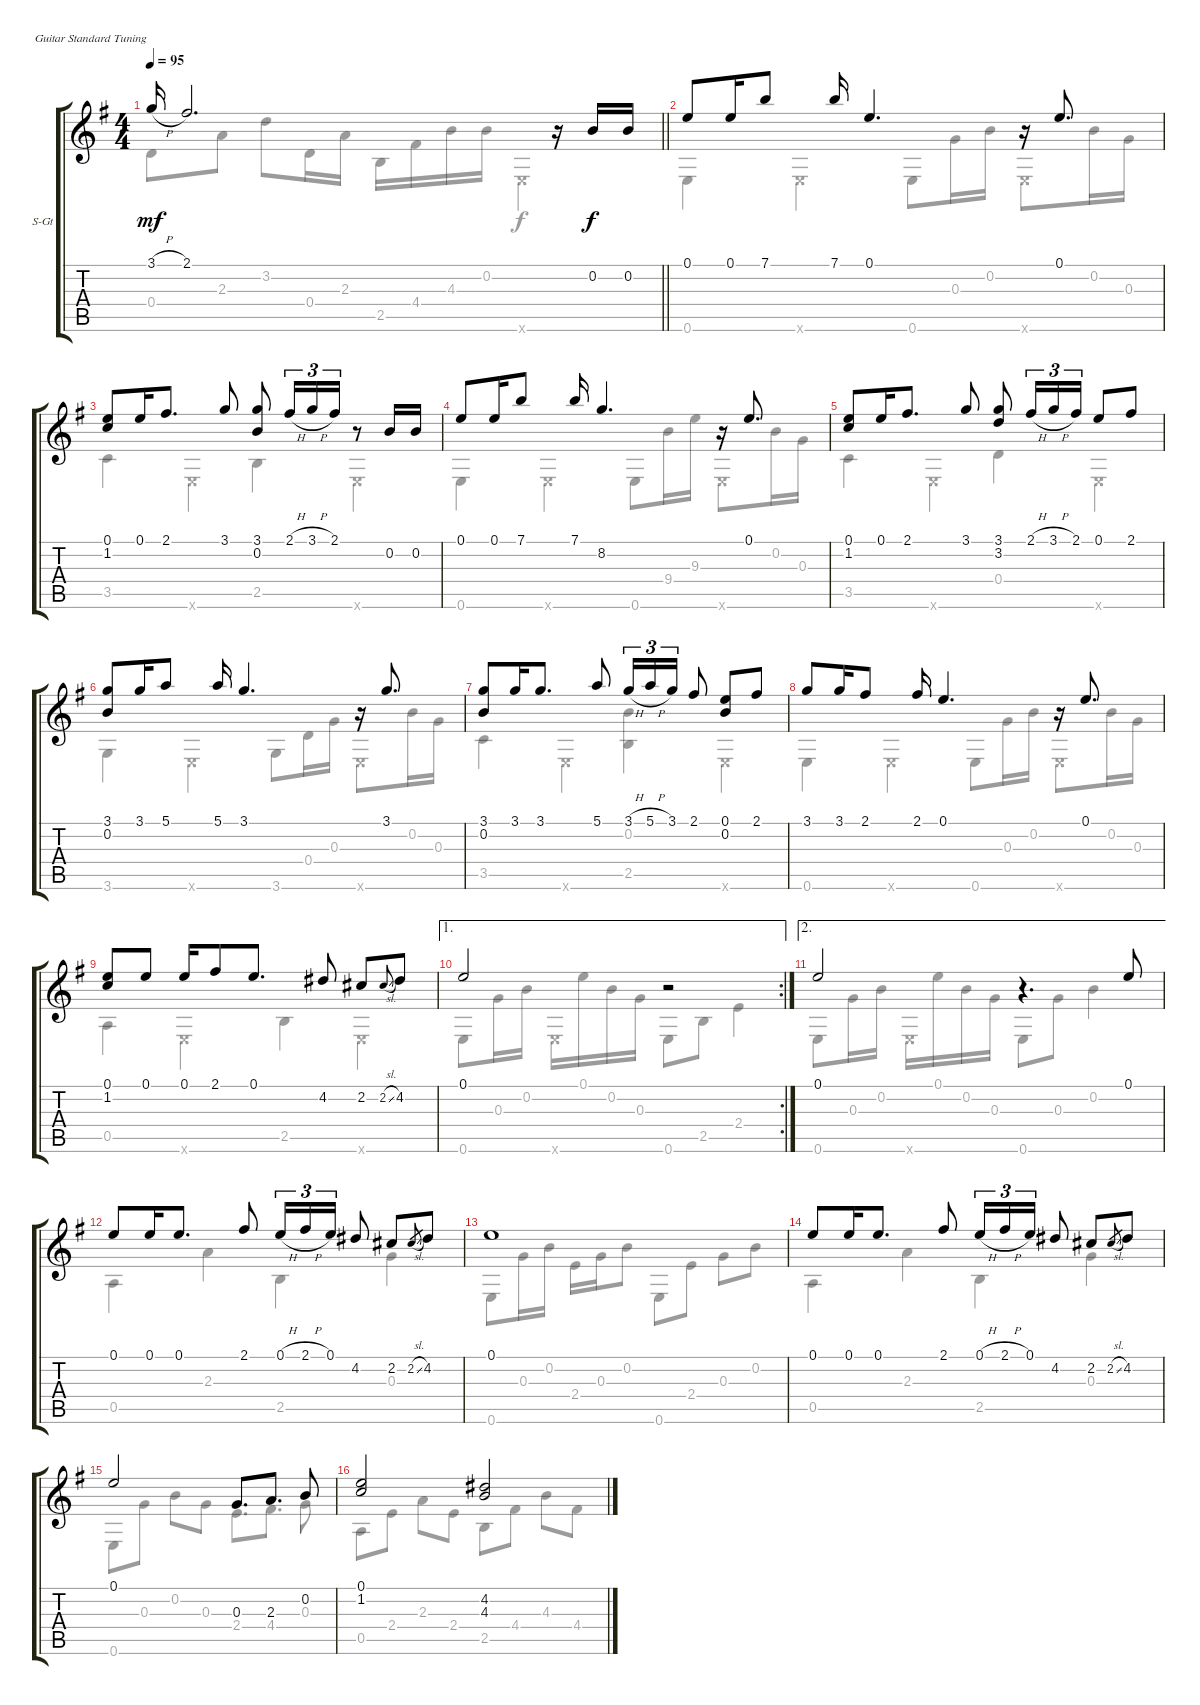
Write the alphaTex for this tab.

\defaultSystemsLayout 4
\bracketExtendMode groupsimilarinstruments
\firstSystemTrackNameOrientation horizontal
\otherSystemsTrackNameOrientation horizontal
\track ("Steel Guitar" "S-Gt") {instrument acousticguitarsteel}
\staff {score tabs}
\tuning (E4 B3 G3 D3 A2 E2)
\voice
\ts (4 4)
\tempo 95
\clef g2
\barLineRight lightlight
\ks g
3.1{h}.16{dy mf} 2.1.2{d} r.16 0.2.16{dy f} 0.2.16 |
0.1.8 0.1.16 7.1.8 7.1.16 0.1.4{d} r.16 0.1.8{d} |
\scale
0.583462 (0.1 1.2).8 0.1.16 2.1.8{d} 3.1.8 (3.1 0.2).8 2.1{h}.16{tu (3 2)} 3.1{h}.16{tu (3 2)} 2.1.16{tu (3 2)} r.8 0.2.16 0.2.16 |
\scale
0.416538 0.1.8 0.1.16 7.1.8 7.1.16 8.2.4{d} r.16 0.1.8{d} |
\scale
0.581165 (0.1 1.2).8 0.1.16 2.1.8{d} 3.1.8 (3.1 3.2).8 2.1{h}.16{tu (3 2)} 3.1{h}.16{tu (3 2)} 2.1.16{tu (3 2)} 0.1.8 2.1.8 |
\scale
0.418811 (3.1 0.2).8 3.1.16 5.1.8 5.1.16 3.1.4{d} r.16 3.1.8{d} |
\scale
0.579737 (3.1 0.2).8 3.1.16 3.1.8{d} 5.1.8 3.1{h}.16{tu (3 2)} 5.1{h}.16{tu (3 2)} 3.1.16{tu (3 2)} 2.1.8 (0.1 0.2).8 2.1.8 |
\scale
0.420236 3.1.8 3.1.16 2.1.8 2.1.16 0.1.4{d} r.16 0.1.8{d} |
(0.1 1.2).8 0.1.8 0.1.16 2.1.8 0.1.8{d} 4.2.8 2.2.8 2.2{sl}.8{gr onbeat} 4.2.8 |
\ae 1
\rc 2
0.1.2 r.2 |
\ae 2
\scale
0.356997 0.1.2 r.4{d} 0.1.8 |
\scale
0.642984 0.1.8 0.1.16 0.1.8{d} 2.1.8 0.1{h}.16{tu (3 2)} 2.1{h}.16{tu (3 2)} 0.1.16{tu (3 2)} 4.2.8 2.2.8 2.2{sl}.8{gr} 4.2.8 |
\scale
0.341289 0.1.1 |
\scale
0.658667 0.1.8 0.1.16 0.1.8{d} 2.1.8 0.1{h}.16{tu (3 2)} 2.1{h}.16{tu (3 2)} 0.1.16{tu (3 2)} 4.2.8 2.2.8 2.2{sl}.8{gr} 4.2.8 |
0.1.2 0.3.8{d} 2.3.8{d} 0.2.8 |
(0.1 1.2).2 (4.2 4.3).2
\voice
\clef g2
\ottava regular
\simile none
\barLineRight lightlight
\ks g
0.4.8{dy mf} 2.3.8 3.2.8 0.4.16 2.3.16 2.5.16 4.4.16 4.3.16 0.2.16 0.6{x}.4{dy f} |
0.6.4 0.6{x}.4 0.6.8 0.3.16 0.2.16 0.6{x}.8 0.2.16 0.3.16 |
\scale
0.583462 3.5.4 0.6{x}.4 2.5.4 0.6{x}.4 |
\scale
0.416538 0.6.4 0.6{x}.4 0.6.8 9.4.16 9.3.16 0.6{x}.8 0.2.16 0.3.16 |
\scale
0.581165 3.5.4 0.6{x}.4 0.4.4 0.6{x}.4 |
\scale
0.418811 3.6.4 0.6{x}.4 3.6.8 0.4.16 0.3.16 0.6{x}.8 0.2.16 0.3.16 |
\scale
0.579737 3.5.4 0.6{x}.4 (2.5 0.2).4 0.6{x}.4 |
\scale
0.420236 0.6.4 0.6{x}.4 0.6.8 0.3.16 0.2.16 0.6{x}.8 0.2.16 0.3.16 |
0.5.4 0.6{x}.4 2.5.4 0.6{x}.4 |
0.6.8 0.3.16 0.2.16 0.6{x}.16 0.1.16 0.2.16 0.3.16 0.6.8 2.5.8 2.4.4 |
\scale
0.356997 0.6.8 0.3.16 0.2.16 0.6{x}.16 0.1.16 0.2.16 0.3.16 0.6.8 0.3.8 0.2.4 |
\scale
0.642984 0.5.4 2.3.4 2.5.4 0.3.4 |
\scale
0.341289 0.6.8 0.3.16 0.2.16 2.4.16 0.3.16 0.2.8 0.6.8 2.4.8 0.3.8 0.2.8 |
\scale
0.658667 0.5.4 2.3.4 2.5.4 0.3.4 |
0.6.8 0.3.8 0.2.8 0.3.8 2.4.8{d} 4.4.8{d} 0.3.8 |
0.5.8 2.4.8 2.3.8 2.4.8 2.5.8 4.4.8 4.3.8 4.4.8
